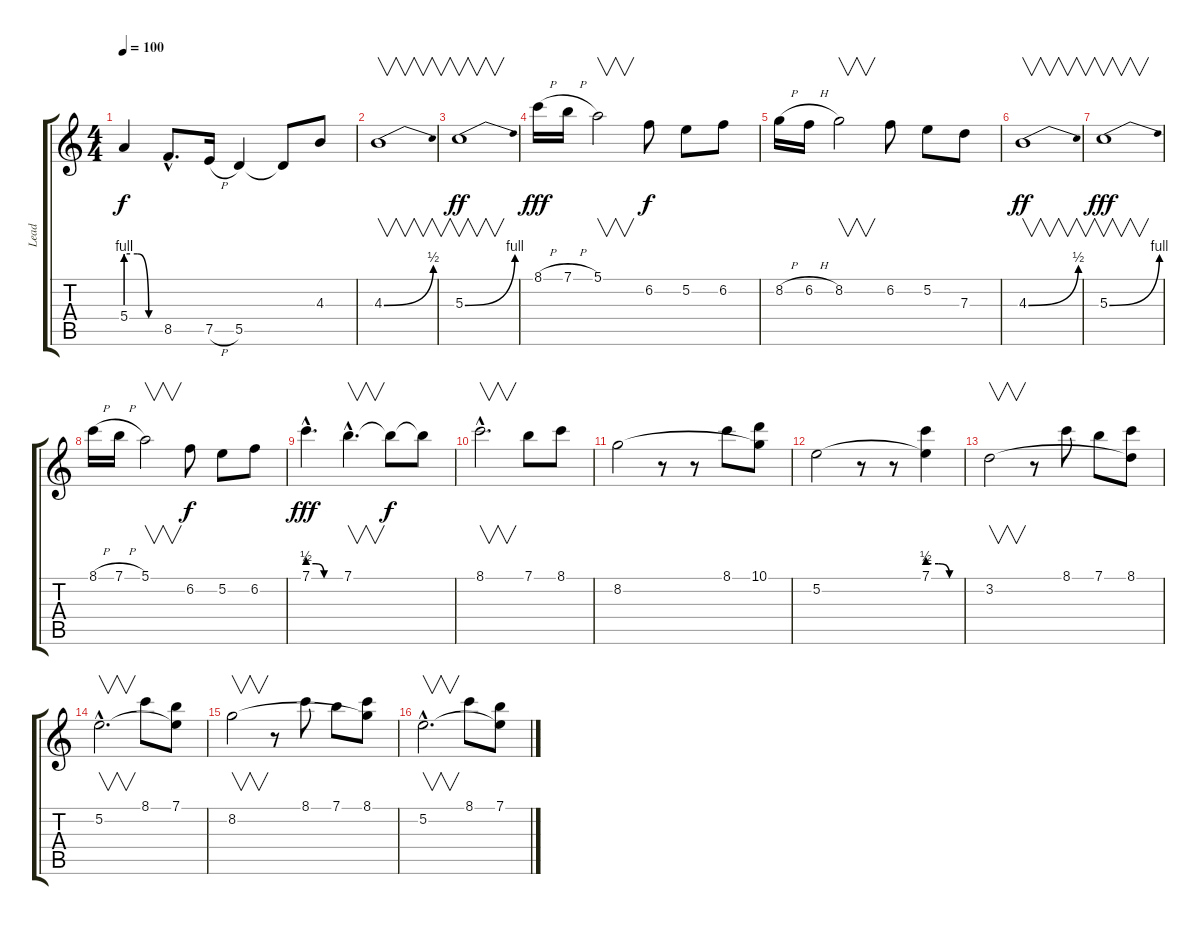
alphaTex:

\track ("Lead" "Lead") {instrument overdrivenguitar}
\staff {score tabs}
\tuning (E4 B3 G3 D3 A2 E2) {hide}
\ts (4 4)
\tempo 100
\clef g2
\ks c
5.4{be (custom 0 4 20 4 40 0 60 0)}.4{dy f} 8.5{hac}.8{d} 7.5{h}.16 5.5.4 5.5{t}.8 4.3.8 |
4.3{be (bend 0 0 60 2)}.1{v} |
5.3{be (bend 0 0 60 4)}.1{v dy ff} |
8.1{h}.16{dy fff} 7.1{h}.16 5.1.2{v} 6.2.8{dy f} 5.2.8 6.2.8 |
8.2{h}.16 6.2{h}.16 8.2.2{v} 6.2.8 5.2.8 7.3.8 |
4.3{be (bend 0 0 60 2)}.1{v dy ff} |
5.3{be (bend 0 0 60 4)}.1{v dy fff} |
8.1{h}.16 7.1{h}.16 5.1.2{v} 6.2.8{dy f} 5.2.8 6.2.8 |
7.1{be (custom 0 2 15 2 30 0 40 0 60 0) hac}.4{d dy fff} 7.1{hac}.4{v d} 7.1{t}.8{dy f} 7.1{t}.8 |
8.1{hac}.2{v d volume 13} 7.1.8 8.1.8 |
8.2.2{volume 16} r.8 r.8 8.1.8 (10.1 8.2{t}).8 |
5.2.2 r.8 r.8 (7.1{be (custom 0 2 20 2 40 0 60 0)} 5.2{t}).4 |
3.2.2{v} r.8 8.1.8 7.1.8 (8.1 3.2{t}).8 |
5.2{hac}.2{v d} 8.1.8 (7.1 5.2{t}).8 |
8.2.2{v} r.8 8.1.8 7.1.8 (8.1 8.2{t}).8 |
5.2{hac}.2{v d} 8.1.8 (7.1 5.2{t}).8
